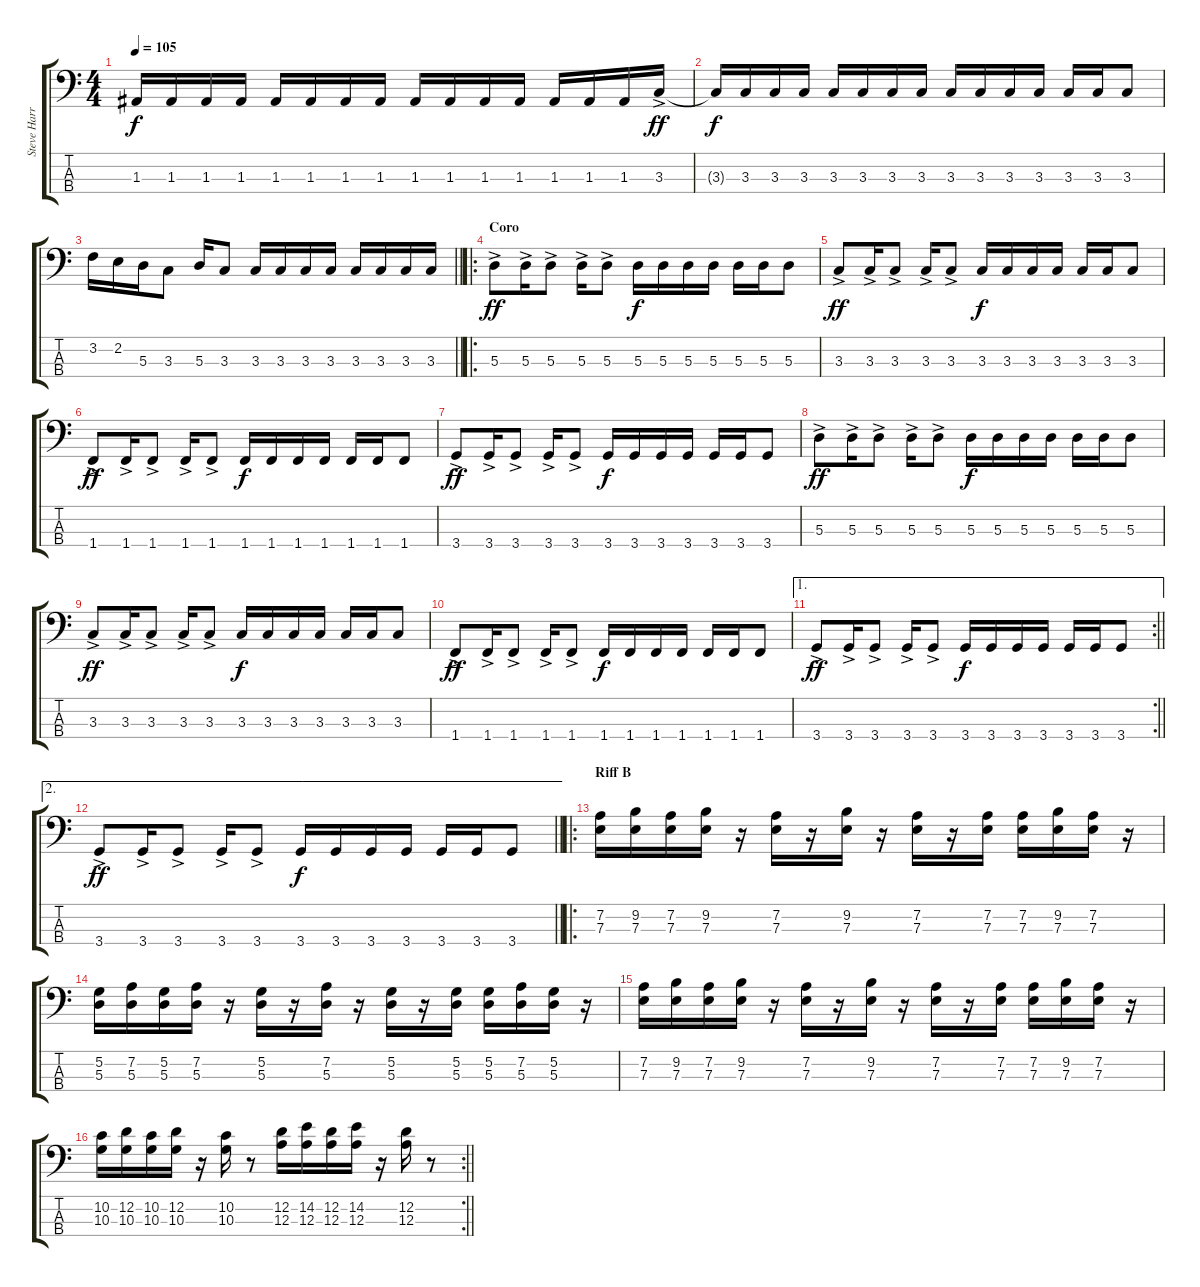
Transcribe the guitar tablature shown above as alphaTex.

\track ("Steve Harris" "Steve Harr") {instrument electricbassfinger}
\staff {score tabs}
\tuning (G2 D2 A1 E1) {hide}
\ts (4 4)
\tempo 105
\clef f4
\ks c
1.3{t}.16{dy f} 1.3.16 1.3.16 1.3.16 1.3.16 1.3.16 1.3.16 1.3.16 1.3.16 1.3.16 1.3.16 1.3.16 1.3.16 1.3.16 1.3.16 3.3{ac}.16{dy ff} |
3.3{t}.16{dy f} 3.3.16 3.3.16 3.3.16 3.3.16 3.3.16 3.3.16 3.3.16 3.3.16 3.3.16 3.3.16 3.3.16 3.3.16 3.3.16 3.3.8 |
\barLineRight lightlight
3.2.16 2.2.16 5.3.16 3.3.8 5.3.16 3.3.8 3.3.16 3.3.16 3.3.16 3.3.16 3.3.16 3.3.16 3.3.16 3.3.16 |
\ro
\section ("" "Coro")
5.3{ac}.8{dy ff} 5.3{ac}.16 5.3{ac}.8 5.3{ac}.16 5.3{ac}.8 5.3.16{dy f} 5.3.16 5.3.16 5.3.16 5.3.16 5.3.16 5.3.8 |
3.3{ac}.8{dy ff} 3.3{ac}.16 3.3{ac}.8 3.3{ac}.16 3.3{ac}.8 3.3.16{dy f} 3.3.16 3.3.16 3.3.16 3.3.16 3.3.16 3.3.8 |
1.4{ac}.8{dy ff} 1.4{ac}.16 1.4{ac}.8 1.4{ac}.16 1.4{ac}.8 1.4.16{dy f} 1.4.16 1.4.16 1.4.16 1.4.16 1.4.16 1.4.8 |
3.4{ac}.8{dy ff} 3.4{ac}.16 3.4{ac}.8 3.4{ac}.16 3.4{ac}.8 3.4.16{dy f} 3.4.16 3.4.16 3.4.16 3.4.16 3.4.16 3.4.8 |
5.3{ac}.8{dy ff} 5.3{ac}.16 5.3{ac}.8 5.3{ac}.16 5.3{ac}.8 5.3.16{dy f} 5.3.16 5.3.16 5.3.16 5.3.16 5.3.16 5.3.8 |
3.3{ac}.8{dy ff} 3.3{ac}.16 3.3{ac}.8 3.3{ac}.16 3.3{ac}.8 3.3.16{dy f} 3.3.16 3.3.16 3.3.16 3.3.16 3.3.16 3.3.8 |
1.4{ac}.8{dy ff} 1.4{ac}.16 1.4{ac}.8 1.4{ac}.16 1.4{ac}.8 1.4.16{dy f} 1.4.16 1.4.16 1.4.16 1.4.16 1.4.16 1.4.8 |
\ae 1
\rc 2
\barLineRight lightlight
3.4{ac}.8{dy ff} 3.4{ac}.16 3.4{ac}.8 3.4{ac}.16 3.4{ac}.8 3.4.16{dy f} 3.4.16 3.4.16 3.4.16 3.4.16 3.4.16 3.4.8 |
\ae 2
\barLineRight lightlight
3.4{ac}.8{dy ff} 3.4{ac}.16 3.4{ac}.8 3.4{ac}.16 3.4{ac}.8 3.4.16{dy f} 3.4.16 3.4.16 3.4.16 3.4.16 3.4.16 3.4.8 |
\ro
\section ("" "Riff B")
(7.2 7.3).16 (9.2 7.3).16 (7.2 7.3).16 (9.2 7.3).16 r.16 (7.2 7.3).16 r.16 (9.2 7.3).16 r.16 (7.2 7.3).16 r.16 (7.2 7.3).16 (7.2 7.3).16 (9.2 7.3).16 (7.2 7.3).16 r.16 |
(5.2 5.3).16 (7.2 5.3).16 (5.2 5.3).16 (7.2 5.3).16 r.16 (5.2 5.3).16 r.16 (7.2 5.3).16 r.16 (5.2 5.3).16 r.16 (5.2 5.3).16 (5.2 5.3).16 (7.2 5.3).16 (5.2 5.3).16 r.16 |
(7.2 7.3).16 (9.2 7.3).16 (7.2 7.3).16 (9.2 7.3).16 r.16 (7.2 7.3).16 r.16 (9.2 7.3).16 r.16 (7.2 7.3).16 r.16 (7.2 7.3).16 (7.2 7.3).16 (9.2 7.3).16 (7.2 7.3).16 r.16 |
\rc 2
\barLineRight lightlight
(10.2 10.3).16 (12.2 10.3).16 (10.2 10.3).16 (12.2 10.3).16 r.16 (10.2 10.3).16 r.8 (12.2 12.3).16 (14.2 12.3).16 (12.2 12.3).16 (14.2 12.3).16 r.16 (12.2 12.3).16 r.8
